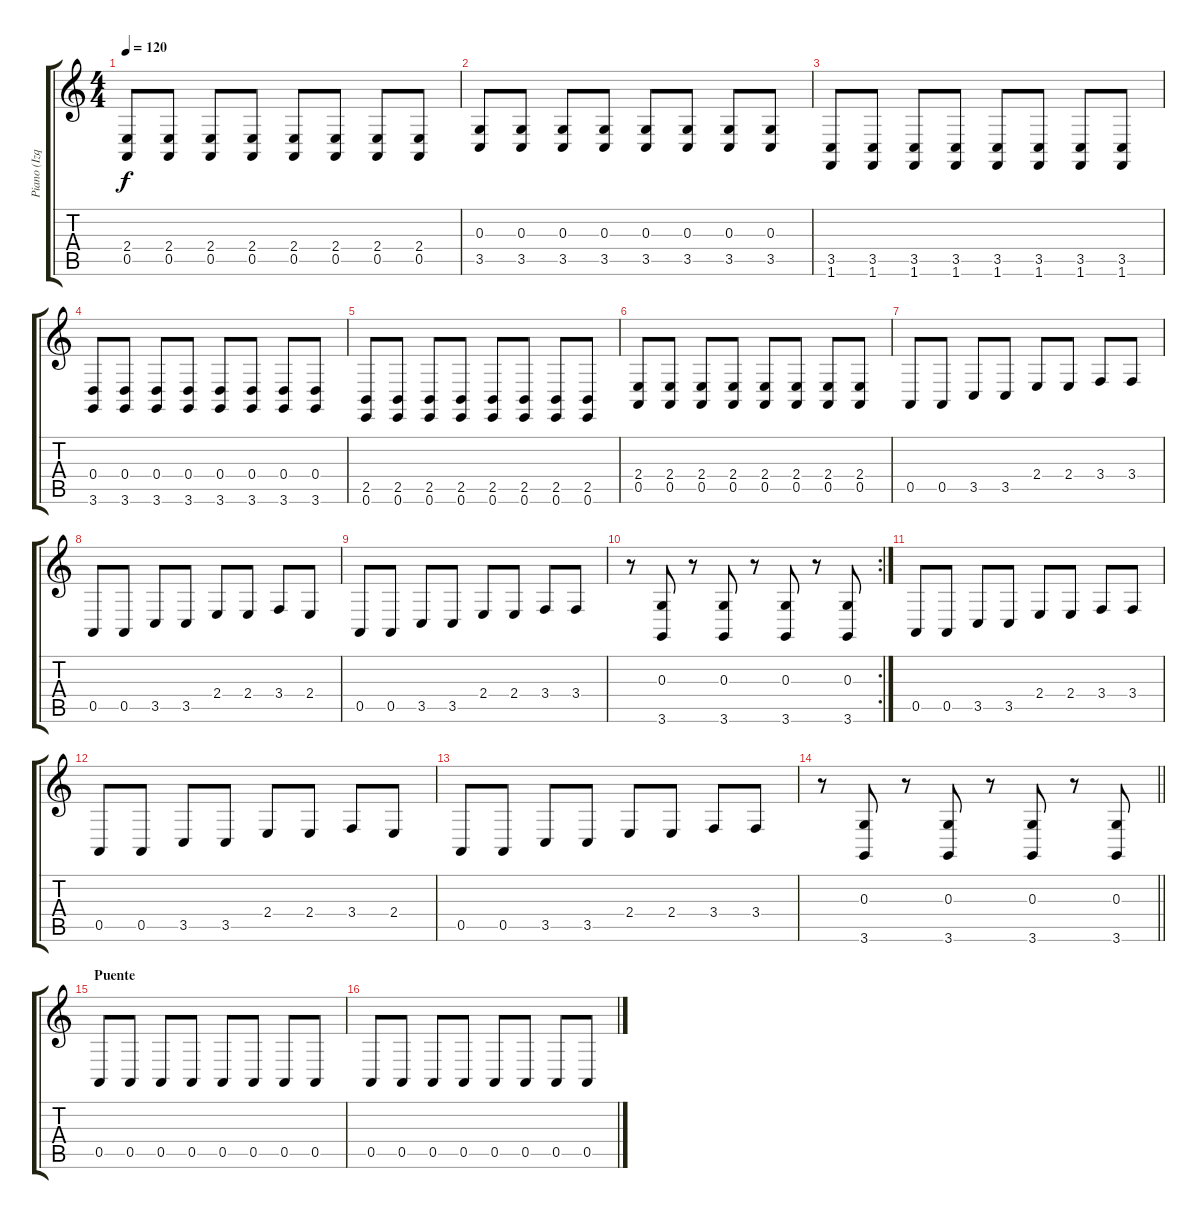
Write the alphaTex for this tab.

\track ("Piano (Izq)" "Piano (Izq") {instrument honkytonkpiano}
\staff {score tabs}
\tuning (E4 B3 G3 D3 A2 E2) {hide}
\ts (4 4)
\tempo 120
\clef g2
\ks c
(2.4 0.5).8{dy f} (2.4 0.5).8 (2.4 0.5).8 (2.4 0.5).8 (2.4 0.5).8 (2.4 0.5).8 (2.4 0.5).8 (2.4 0.5).8 |
(0.3 3.5).8 (0.3 3.5).8 (0.3 3.5).8 (0.3 3.5).8 (0.3 3.5).8 (0.3 3.5).8 (0.3 3.5).8 (0.3 3.5).8 |
(3.5 1.6).8 (3.5 1.6).8 (3.5 1.6).8 (3.5 1.6).8 (3.5 1.6).8 (3.5 1.6).8 (3.5 1.6).8 (3.5 1.6).8 |
(0.4 3.6).8 (0.4 3.6).8 (0.4 3.6).8 (0.4 3.6).8 (0.4 3.6).8 (0.4 3.6).8 (0.4 3.6).8 (0.4 3.6).8 |
(2.5 0.6).8 (2.5 0.6).8 (2.5 0.6).8 (2.5 0.6).8 (2.5 0.6).8 (2.5 0.6).8 (2.5 0.6).8 (2.5 0.6).8 |
(2.4 0.5).8 (2.4 0.5).8 (2.4 0.5).8 (2.4 0.5).8 (2.4 0.5).8 (2.4 0.5).8 (2.4 0.5).8 (2.4 0.5).8 |
0.5.8 0.5.8 3.5.8 3.5.8 2.4.8 2.4.8 3.4.8 3.4.8 |
0.5.8 0.5.8 3.5.8 3.5.8 2.4.8 2.4.8 3.4.8 2.4.8 |
0.5.8 0.5.8 3.5.8 3.5.8 2.4.8 2.4.8 3.4.8 3.4.8 |
\rc 2
r.8 (0.3 3.6).8 r.8 (0.3 3.6).8 r.8 (0.3 3.6).8 r.8 (0.3 3.6).8 |
0.5.8 0.5.8 3.5.8 3.5.8 2.4.8 2.4.8 3.4.8 3.4.8 |
0.5.8 0.5.8 3.5.8 3.5.8 2.4.8 2.4.8 3.4.8 2.4.8 |
0.5.8 0.5.8 3.5.8 3.5.8 2.4.8 2.4.8 3.4.8 3.4.8 |
\barLineRight lightlight
r.8 (0.3 3.6).8 r.8 (0.3 3.6).8 r.8 (0.3 3.6).8 r.8 (0.3 3.6).8 |
\section ("" "Puente")
0.5.8 0.5.8 0.5.8 0.5.8 0.5.8 0.5.8 0.5.8 0.5.8 |
0.5.8 0.5.8 0.5.8 0.5.8 0.5.8 0.5.8 0.5.8 0.5.8
